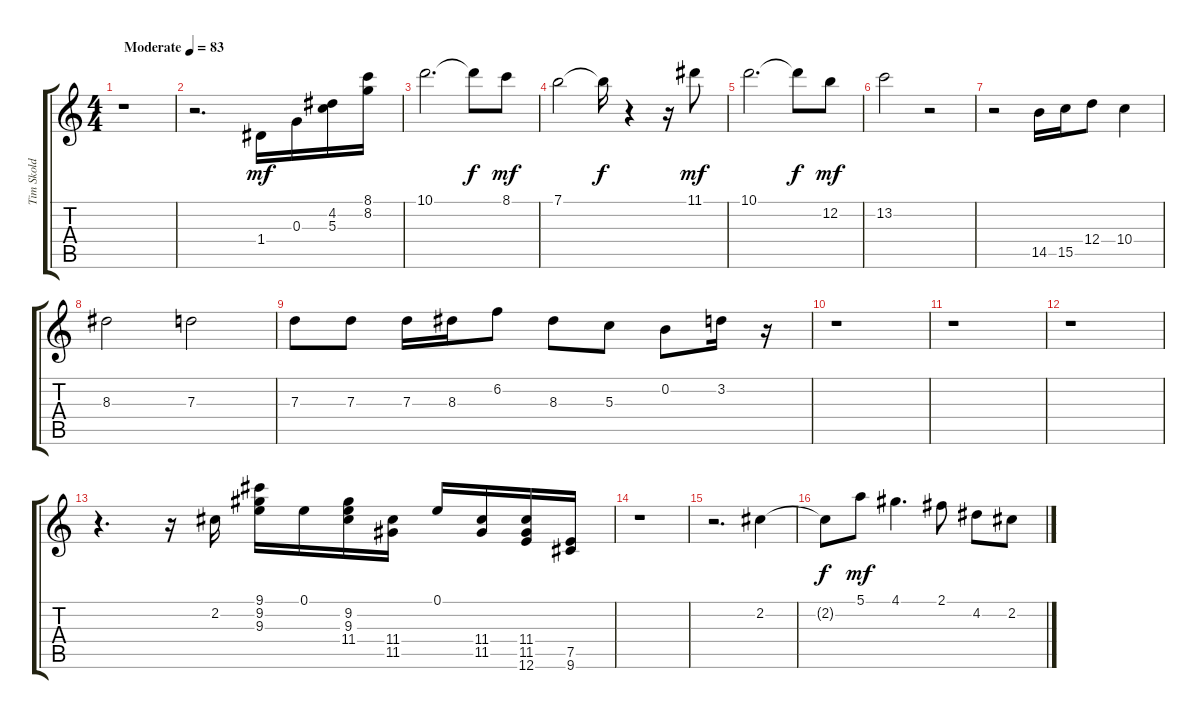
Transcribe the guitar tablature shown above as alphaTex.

\track ("Tim Skold" "Tim Skold") {instrument distortionguitar}
\staff {score tabs}
\tuning (E4 B3 G3 D3 A2 E2) {hide}
\ts (4 4)
\tempo (83 "Moderate")
\clef g2
\ks c
r.1{dy mf instrument distortionguitar} |
r.2{d} 1.4.16 0.3.16 (4.2 5.3).16 (8.1 8.2).16 |
10.1.2{d} 10.1{t}.8{dy f} 8.1.8{dy mf} |
7.1.2 7.1{t}.16{dy f} r.4 r.16 11.1.8{dy mf} |
10.1.2{d} 10.1{t}.8{dy f} 12.2.8{dy mf} |
13.2.2 r.2 |
r.2 14.5.16 15.5.16 12.4.8 10.4.4 |
8.3.2 7.3.2 |
7.3.8 7.3.8 7.3.16 8.3.16 6.2.8 8.3.8 5.3.8 0.2.8 3.2.16 r.16 |
r.1 |
r.1 |
r.1 |
r.4{d} r.16 2.2.16 (9.1 9.2 9.3).16 0.1.16 (9.2 9.3 11.4).16 (11.4 11.5).16 0.1.16 (11.4 11.5).16 (11.4 11.5 12.6).16 (7.5 9.6).16 |
r.1 |
r.2{d} 2.2.4 |
2.2{t}.8{dy f} 5.1.8{dy mf} 4.1.4{d} 2.1.8 4.2.8 2.2.8
